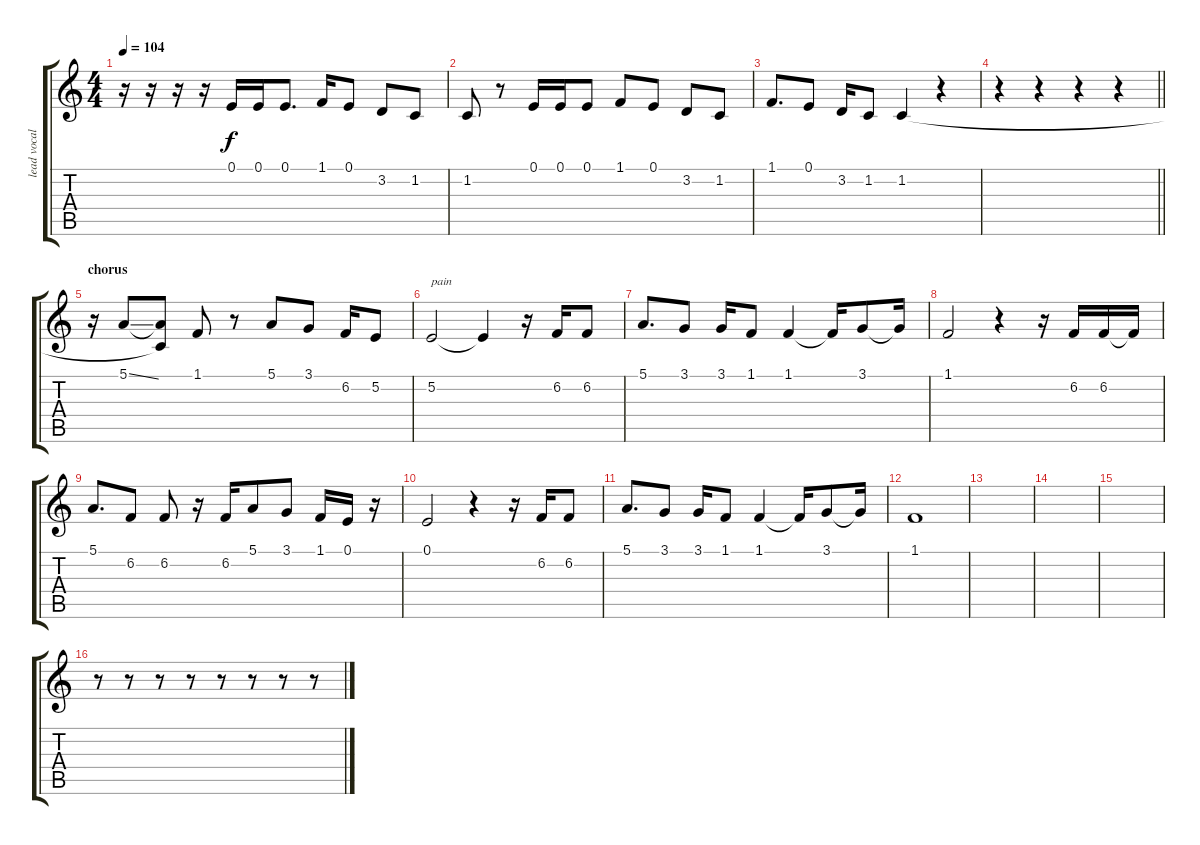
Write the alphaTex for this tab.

\track ("lead vocals" "lead vocal") {instrument tenorsax}
\staff {score tabs}
\tuning (E4 B3 G3 D3 A2 E2) {hide}
\ts (4 4)
\tempo 104
\clef g2
\ks c
r.16{dy f} r.16 r.16 r.16 0.1.16 0.1.16 0.1.8{d} 1.1.16 0.1.8 3.2.8 1.2.8 |
1.2.8 r.8 0.1.16 0.1.16 0.1.8 1.1.8 0.1.8 3.2.8 1.2.8 |
1.1.8{d} 0.1.8 3.2.16 1.2.8 1.2.4 r.4 |
\barLineRight lightlight
r.4 r.4 r.4 r.4 |
\section ("" "chorus")
r.16 5.1{ss}.8 (5.1{t} 1.2{t}).8 1.1.8 r.8 5.1.8 3.1.8 6.2.16 5.2.8 |
5.2.2{txt "pain"} 5.2{t}.4 r.16 6.2.16 6.2.8 |
5.1.8{d} 3.1.8 3.1.16 1.1.8 1.1.4 1.1{t}.16 3.1.8 3.1{t}.16 |
1.1.2 r.4 r.16 6.2.16 6.2.16 6.2{t}.16 |
5.1.8{d} 6.2.8 6.2.8 r.16 6.2.16 5.1.8 3.1.8 1.1.16 0.1.16 r.16 |
0.1.2 r.4 r.16 6.2.16 6.2.8 |
5.1.8{d} 3.1.8 3.1.16 1.1.8 1.1.4 1.1{t}.16 3.1.8 3.1{t}.16 |
1.1.1 |
|
|
|
r.8 r.8 r.8 r.8 r.8 r.8 r.8 r.8
